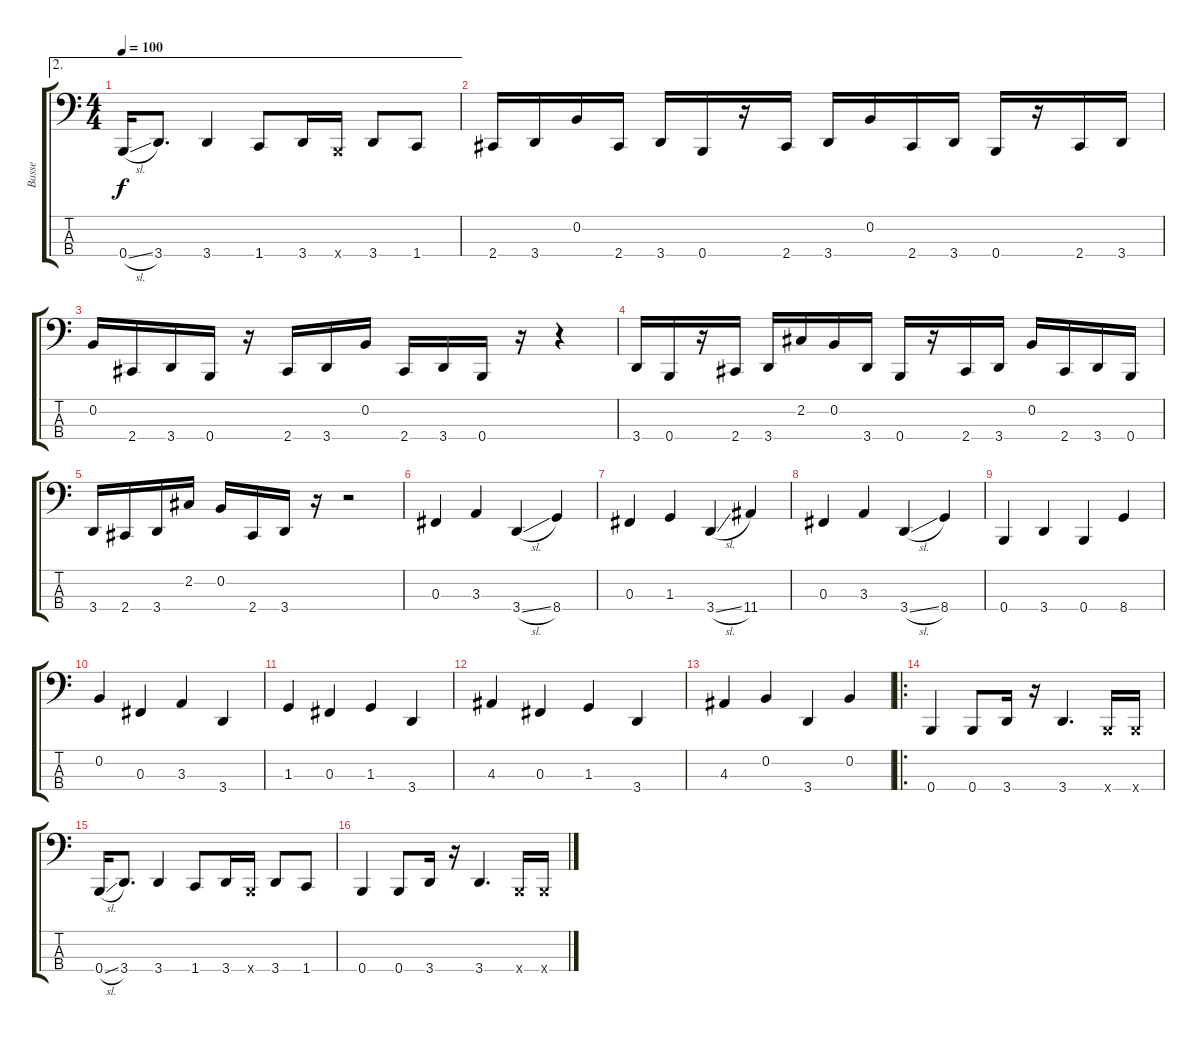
\track ("Basse" "Basse") {instrument electricbassfinger}
\staff {score tabs}
\tuning (E2 B1 Gb1 B0) {hide}
\ae 2
\ts (4 4)
\tempo 100
\clef f4
\ks c
0.4{sl}.16{dy f} 3.4.8{d} 3.4.4 1.4.8 3.4.16 0.4{x}.16 3.4.8 1.4.8 |
2.4.16 3.4.16 0.2.16 2.4.16 3.4.16 0.4.16 r.16 2.4.16 3.4.16 0.2.16 2.4.16 3.4.16 0.4.16 r.16 2.4.16 3.4.16 |
0.2.16 2.4.16 3.4.16 0.4.16 r.16 2.4.16 3.4.16 0.2.16 2.4.16 3.4.16 0.4.16 r.16 r.4 |
3.4.16 0.4.16 r.16 2.4.16 3.4.16 2.2.16 0.2.16 3.4.16 0.4.16 r.16 2.4.16 3.4.16 0.2.16 2.4.16 3.4.16 0.4.16 |
3.4.16 2.4.16 3.4.16 2.2.16 0.2.16 2.4.16 3.4.16 r.16 r.2 |
0.3.4 3.3.4 3.4{sl}.4 8.4.4 |
0.3.4 1.3.4 3.4{sl}.4 11.4.4 |
0.3.4 3.3.4 3.4{sl}.4 8.4.4 |
0.4.4 3.4.4 0.4.4 8.4.4 |
0.2.4 0.3.4 3.3.4 3.4.4 |
1.3.4 0.3.4 1.3.4 3.4.4 |
4.3.4 0.3.4 1.3.4 3.4.4 |
4.3.4 0.2.4 3.4.4 0.2.4 |
\ro
0.4.4 0.4.8 3.4.16 r.16 3.4.4{d} 0.4{x}.16 0.4{x}.16 |
0.4{sl}.16 3.4.8{d} 3.4.4 1.4.8 3.4.16 0.4{x}.16 3.4.8 1.4.8 |
0.4.4 0.4.8 3.4.16 r.16 3.4.4{d} 0.4{x}.16 0.4{x}.16
